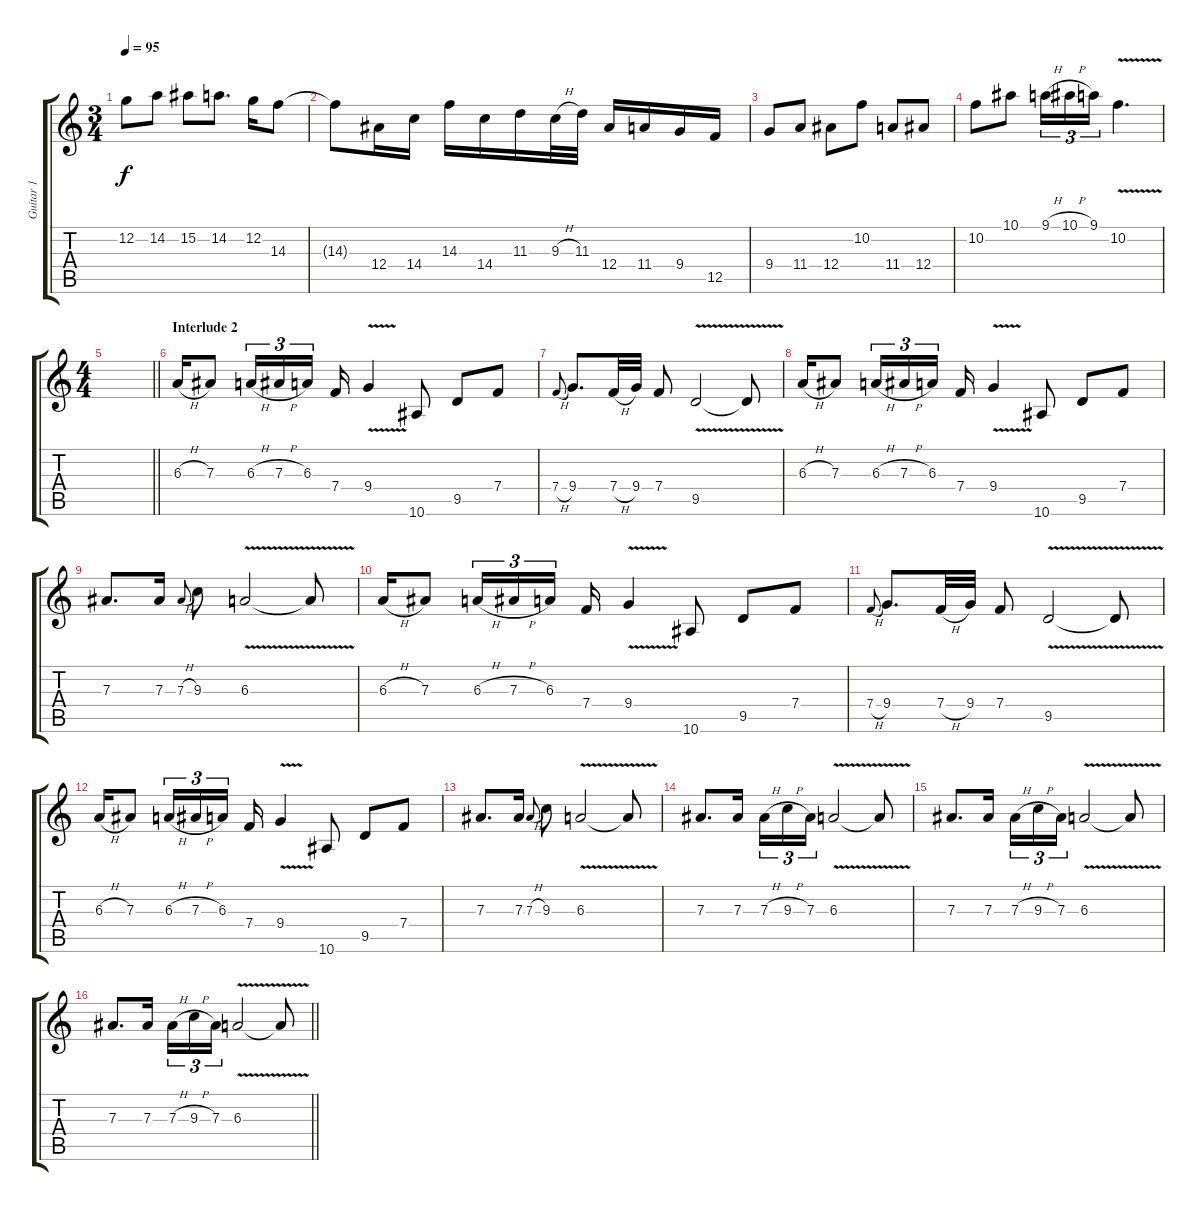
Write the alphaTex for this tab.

\track ("Guitar 1" "Guitar 1") {instrument acousticguitarsteel}
\staff {score tabs}
\tuning (C4 G3 Eb3 Bb2 F2 C2) {hide}
\ts (3 4)
\tempo 95
\clef g2
\ks c
12.2.8{dy f} 14.2.8 15.2.8 14.2.8{d} 12.2.16 14.3.8 |
14.3{t}.8 12.4.16 14.4.16 14.3.16 14.4.16 11.3.16 9.3{h}.32 11.3.32 12.4.16 11.4.16 9.4.16 12.5.16 |
9.4.8 11.4.8 12.4.8 10.2.8 11.4.8 12.4.8 |
10.2.8 10.1.8 9.1{h}.16{tu (3 2)} 10.1{h}.16{tu (3 2)} 9.1.16{tu (3 2)} 10.2{v}.4{d} |
\ts (4 4)
\barLineRight lightlight
|
\section ("" "Interlude 2")
6.3{h}.16 7.3.8 6.3{h}.16{tu (3 2)} 7.3{h}.16{tu (3 2)} 6.3.16{tu (3 2)} 7.4.16 9.4{v}.4 10.6.8 9.5.8 7.4.8 |
7.4{h}.8{gr onbeat} 9.4.8{d} 7.4{h}.32 9.4.32 7.4.8 9.5{v}.2 9.5{t}.8 |
6.3{h}.16 7.3.8 6.3{h}.16{tu (3 2)} 7.3{h}.16{tu (3 2)} 6.3.16{tu (3 2)} 7.4.16 9.4{v}.4 10.6.8 9.5.8 7.4.8 |
7.3.8{d} 7.3.16 7.3{h}.8{gr onbeat} 9.3.8 6.3{v}.2 6.3{t}.8 |
6.3{h}.16 7.3.8 6.3{h}.16{tu (3 2)} 7.3{h}.16{tu (3 2)} 6.3.16{tu (3 2)} 7.4.16 9.4{v}.4 10.6.8 9.5.8 7.4.8 |
7.4{h}.8{gr onbeat} 9.4.8{d} 7.4{h}.32 9.4.32 7.4.8 9.5{v}.2 9.5{t}.8 |
6.3{h}.16 7.3.8 6.3{h}.16{tu (3 2)} 7.3{h}.16{tu (3 2)} 6.3.16{tu (3 2)} 7.4.16 9.4{v}.4 10.6.8 9.5.8 7.4.8 |
7.3.8{d} 7.3.16 7.3{h}.8{gr onbeat} 9.3.8 6.3{v}.2 6.3{t}.8 |
7.3.8{d} 7.3.16 7.3{h}.16{tu (3 2)} 9.3{h}.16{tu (3 2)} 7.3.16{tu (3 2)} 6.3{v}.2 6.3{t}.8 |
7.3.8{d} 7.3.16 7.3{h}.16{tu (3 2)} 9.3{h}.16{tu (3 2)} 7.3.16{tu (3 2)} 6.3{v}.2 6.3{t}.8 |
\barLineRight lightlight
7.3.8{d} 7.3.16 7.3{h}.16{tu (3 2)} 9.3{h}.16{tu (3 2)} 7.3.16{tu (3 2)} 6.3{v}.2 6.3{t}.8
